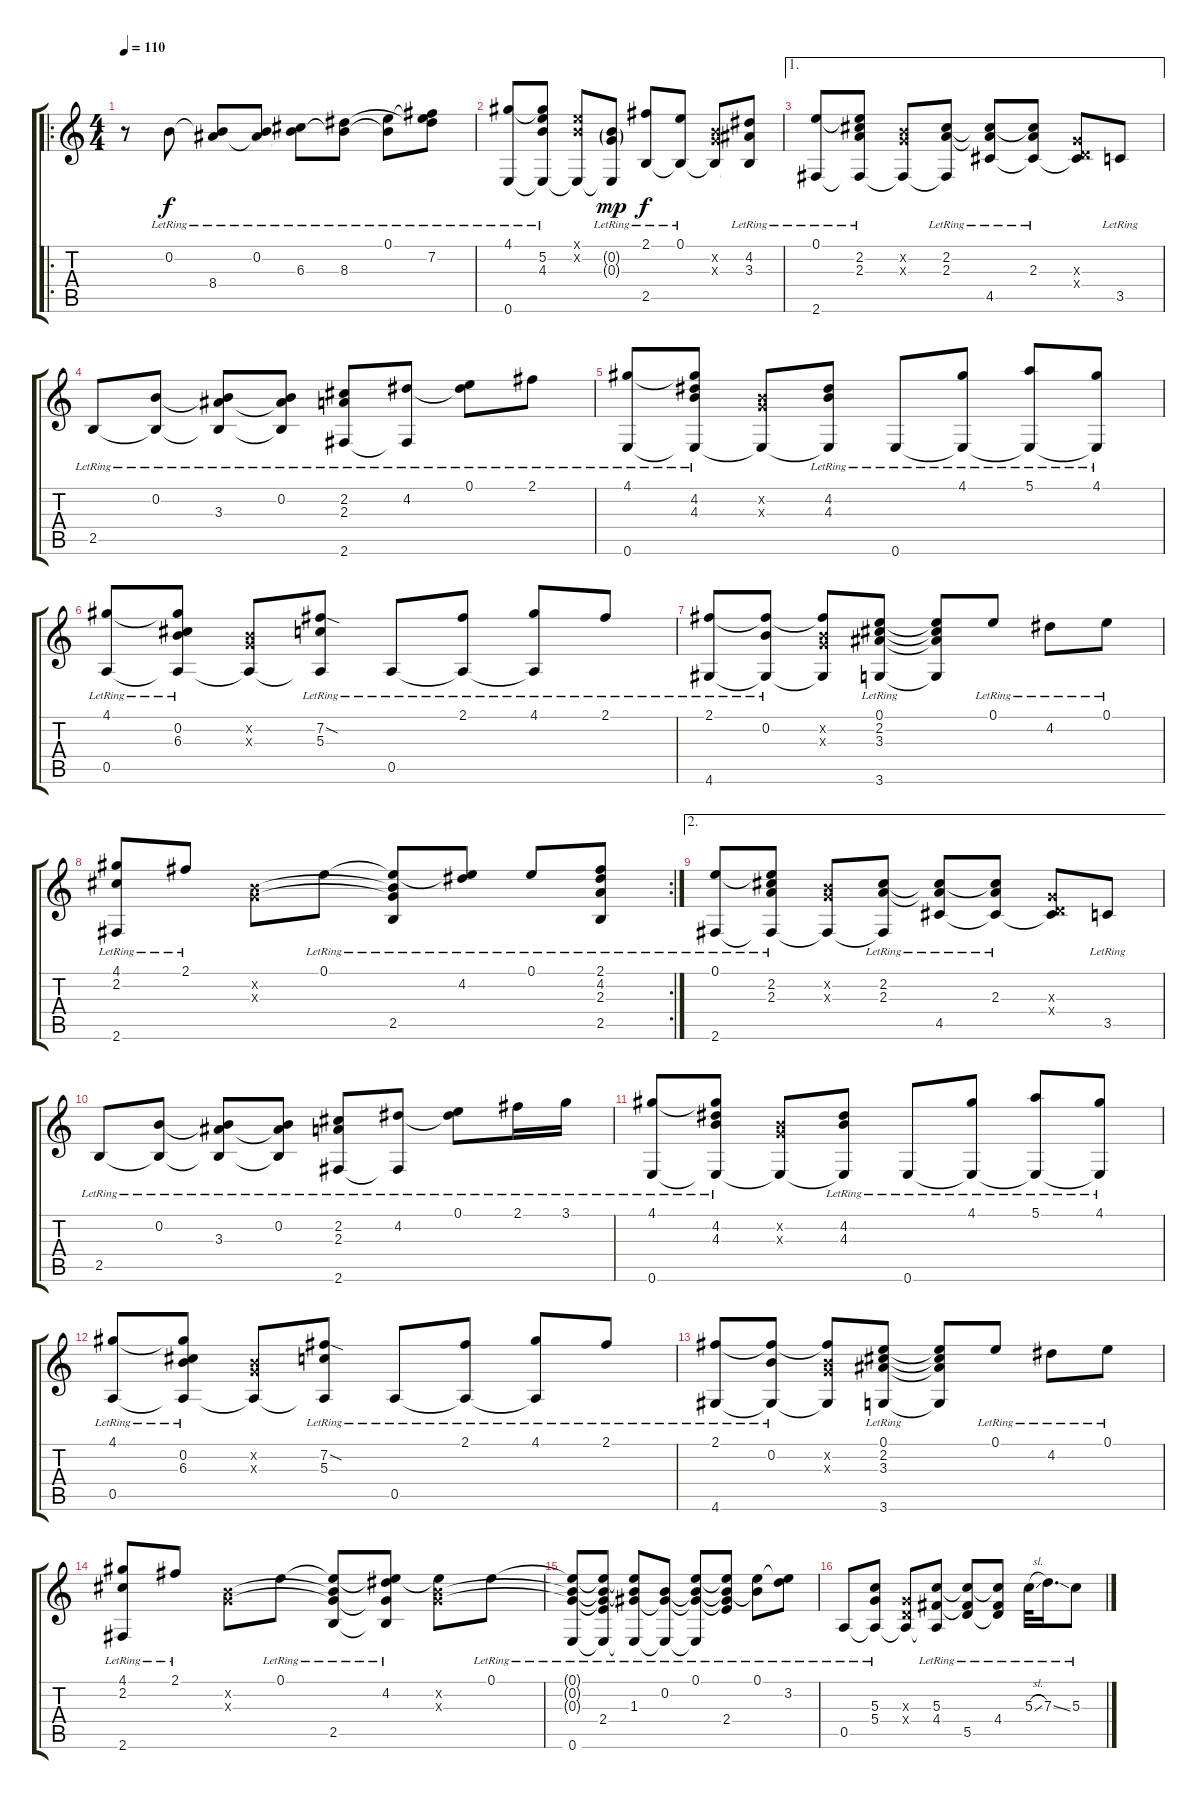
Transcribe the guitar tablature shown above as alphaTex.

\track "" {instrument acousticguitarsteel}
\staff {score tabs}
\tuning (E4 B3 G3 D3 A2 E2) {hide}
\ro
\ts (4 4)
\tempo 110
\clef g2
\ks c
r.8{dy f} 0.2{lr}.8 (0.2{t} 8.4{lr}).8 (0.2{lr} 8.4{t}).8 (0.2{t} 6.3{lr}).8 (0.2{t} 8.3{lr}).8 (0.1{lr} 0.2{t}).8 (0.1{t} 7.2{lr} 8.3{t}).8 |
(4.1{lr} 0.6{lr}).8 (4.1{t} 5.2{lr} 4.3{lr} 0.6{t}).8 (0.1{x} 0.2{x} 0.6{t}).8 (0.2{g lr} 0.3{g lr} 0.6{t}).8{dy mp} (2.1{lr} 2.5{lr}).8{dy f} (0.1{lr} 2.5{t}).8 (0.2{x} 0.3{x} 2.5{t}).8 (4.2{lr} 3.3{lr} 2.5{t}).8 |
\ae 1
(0.1{lr} 2.6{lr}).8 (0.1{t} 2.2{lr} 2.3{lr} 2.6{t}).8 (0.2{x} 0.3{x} 2.6{t}).8 (2.2{lr} 2.3{lr} 2.6{t}).8 (2.2{t} 2.3{t} 4.5{lr}).8 (2.2{t} 2.3{lr} 4.5{t}).8 (0.3{x} 0.4{x} 4.5{t}).8 3.5{lr}.8 |
2.5{lr}.8 (0.2{lr} 2.5{t}).8 (0.2{t} 3.3{lr} 2.5{t}).8 (0.2{lr} 3.3{t} 2.5{t}).8 (2.2{lr} 2.3{lr} 2.6{lr}).8 (4.2{lr} 2.6{t}).8 (0.1{lr} 4.2{t}).8 2.1{lr}.8 |
(4.1{lr} 0.6{lr}).8 (4.1{t} 4.2{lr} 4.3{lr} 0.6{t}).8 (0.2{x} 0.3{x} 0.6{t}).8 (4.2{lr} 4.3{lr} 0.6{t}).8 0.6{lr}.8 (4.1{lr} 0.6{t}).8 (5.1{lr} 0.6{t}).8 (4.1{lr} 0.6{t}).8 |
(4.1{lr} 0.5{lr}).8 (4.1{t} 0.2{lr} 6.3{lr} 0.5{t}).8 (0.2{x} 0.3{x} 0.5{t}).8 (7.2{sod lr} 5.3{lr} 0.5{t}).8 0.5{lr}.8 (2.1{lr} 0.5{t}).8 (4.1{lr} 0.5{t}).8 2.1{lr}.8 |
(2.1{lr} 4.6{lr}).8 (2.1{t} 0.2{lr} 4.6{t}).8 (2.1{t} 0.2{x} 0.3{x} 4.6{t}).8 (0.1{lr} 2.2{lr} 3.3{lr} 3.6{lr}).8 (0.1{t} 2.2{t} 3.3{t} 3.6{t}).8 0.1{lr}.8 4.2{lr}.8 0.1{lr}.8 |
\rc 2
(4.1{lr} 2.2{lr} 2.6{lr}).8 2.1{lr}.8 (0.2{x} 0.3{x}).8 0.1{lr}.8 (0.1{t} 0.2{t} 0.3{t} 2.5{lr}).8 (0.1{t} 4.2{lr}).8 0.1{lr}.8 (2.1{lr} 4.2{lr} 2.3{lr} 2.5{lr}).8 |
\ae 2
(0.1{lr} 2.6{lr}).8 (0.1{t} 2.2{lr} 2.3{lr} 2.6{t}).8 (0.2{x} 0.3{x} 2.6{t}).8 (2.2{lr} 2.3{lr} 2.6{t}).8 (2.2{t} 2.3{t} 4.5{lr}).8 (2.2{t} 2.3{lr} 4.5{t}).8 (0.3{x} 0.4{x} 4.5{t}).8 3.5{lr}.8 |
2.5{lr}.8 (0.2{lr} 2.5{t}).8 (0.2{t} 3.3{lr} 2.5{t}).8 (0.2{lr} 3.3{t} 2.5{t}).8 (2.2{lr} 2.3{lr} 2.6{lr}).8 (4.2{lr} 2.6{t}).8 (0.1{lr} 4.2{t}).8 2.1{lr}.16 3.1{lr}.16 |
(4.1{lr} 0.6{lr}).8 (4.1{t} 4.2{lr} 4.3{lr} 0.6{t}).8 (0.2{x} 0.3{x} 0.6{t}).8 (4.2{lr} 4.3{lr} 0.6{t}).8 0.6{lr}.8 (4.1{lr} 0.6{t}).8 (5.1{lr} 0.6{t}).8 (4.1{lr} 0.6{t}).8 |
(4.1{lr} 0.5{lr}).8 (4.1{t} 0.2{lr} 6.3{lr} 0.5{t}).8 (0.2{x} 0.3{x} 0.5{t}).8 (7.2{sod lr} 5.3{lr} 0.5{t}).8 0.5{lr}.8 (2.1{lr} 0.5{t}).8 (4.1{lr} 0.5{t}).8 2.1{lr}.8 |
(2.1{lr} 4.6{lr}).8 (2.1{t} 0.2{lr} 4.6{t}).8 (2.1{t} 0.2{x} 0.3{x} 4.6{t}).8 (0.1{lr} 2.2{lr} 3.3{lr} 3.6{lr}).8 (0.1{t} 2.2{t} 3.3{t} 3.6{t}).8 0.1{lr}.8 4.2{lr}.8 0.1{lr}.8 |
(4.1{lr} 2.2{lr} 2.6{lr}).8 2.1{lr}.8 (0.2{x} 0.3{x}).8 0.1{lr}.8 (0.1{t} 0.2{t} 0.3{t} 2.5{lr}).8 (0.1{t} 4.2{lr} 0.3{t} 2.5{t}).8 (0.1{t} 0.2{x} 0.3{x}).8 0.1{lr}.8 |
(0.1{t} 0.2{t} 0.3{t} 0.6{lr}).8 (0.1{t} 0.2{t} 0.3{t} 2.4{lr} 0.6{t}).8 (0.1{t} 0.2{t} 1.3{lr} 0.6{t}).8 (0.2{lr} 1.3{t} 0.6{t}).8 (0.1{lr} 0.2{t} 1.3{t} 0.6{t}).8 (0.1{t} 0.2{t} 1.3{t} 2.4{lr}).8 (0.1{lr} 0.2{t}).8 (0.1{t} 3.2{lr}).8 |
0.5{lr}.8 (5.3{lr} 5.4{lr} 0.5{t}).8 (0.3{x} 0.4{x} 0.5{t}).8 (5.3{lr} 4.4{lr} 0.5{t}).8 (5.3{t} 4.4{t} 5.5{lr}).8 (5.3{t} 4.4{lr} 5.5{t}).8 5.3{sl lr}.32 7.3{ss lr}.16{d} 5.3{lr}.8
